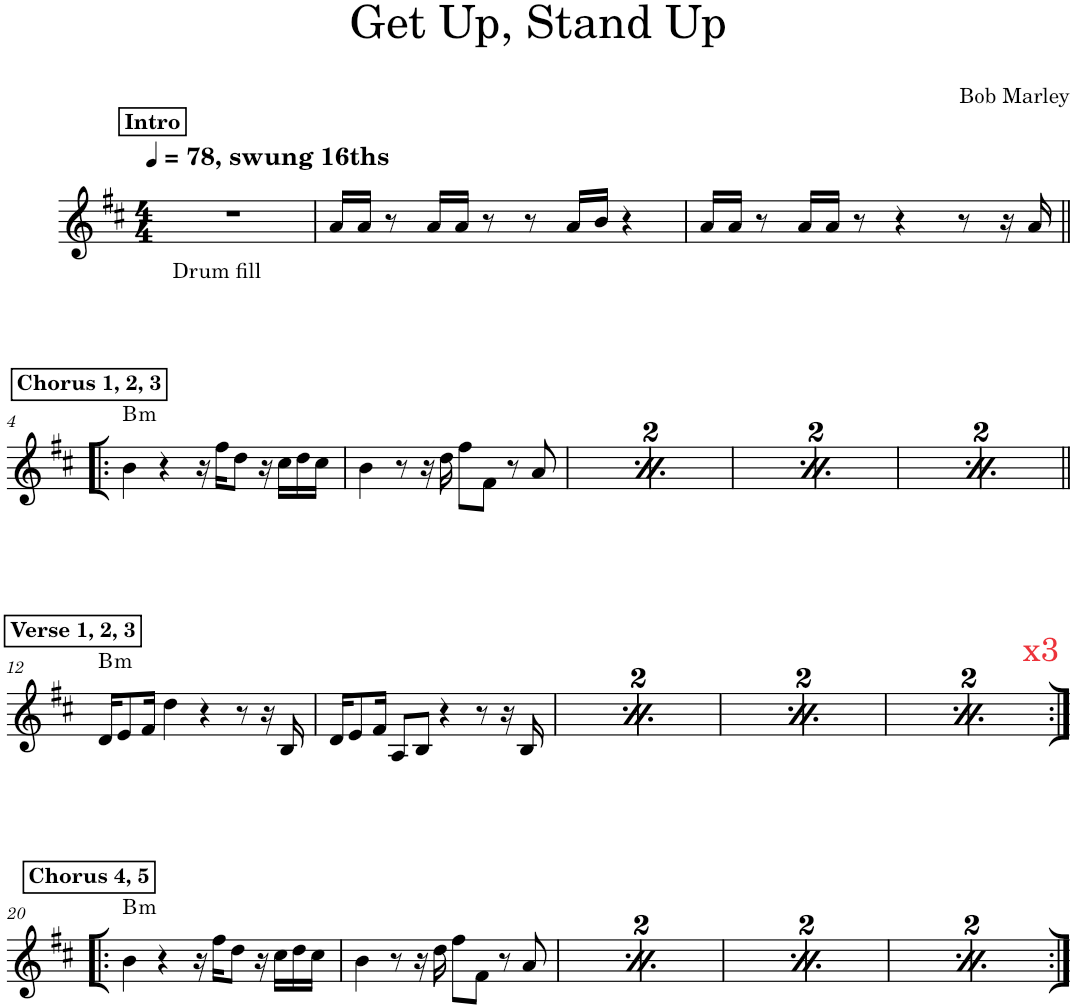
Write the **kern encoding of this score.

**kern	**harte
*part1	*part1
*staff1	*
*I"Piano	*
*I'Pno.	*
*clefG2	*
*k[f#c#]	*
*M4/4	*
*MM78	*
!!LO:REH:place=s1:a:B:cj:t=Intro
=1	=1
!LO:TX:a:B:t=, swung 16ths	!
!LO:TX:b:t=Drum fill	!
1r	.
=2	=2
16a/LL	.
16a/JJ	.
8r	.
16a/LL	.
16a/JJ	.
8r	.
8r	.
16a/LL	.
16b/JJ	.
4r	.
=3	=3
16a/LL	.
16a/JJ	.
8r	.
16a/LL	.
16a/JJ	.
8r	.
4r	.
8r	.
16r	.
16a/	.
!!LO:LB:g=z
!!LO:REH:place=s1:a:B:cj:t=Chorus 1, 2, 3
=4!|:	=4!|:
!	!LO:H:kt=m
4b\	B:min
4r	.
16r	.
16ff#\KL	.
8dd\J	.
16r	.
16cc#\LL	.
16dd\	.
16cc#\JJ	.
=5	=5
4b\	.
8r	.
16r	.
16dd\	.
8ff#\L	.
8f#\J	.
8r	.
8a/	.
!!LO:REH:place=s1:a:B:cj:t=Chorus 1, 2, 3
=6	=6
!	!LO:H:kt=m
4b\	B:min
4r	.
16r	.
16ff#\KL	.
8dd\J	.
16r	.
16cc#\LL	.
16dd\	.
16cc#\JJ	.
=7	=7
4b\	.
8r	.
16r	.
16dd\	.
8ff#\L	.
8f#\J	.
8r	.
8a/	.
!!LO:REH:place=s1:a:B:cj:t=Chorus 1, 2, 3
=8	=8
!	!LO:H:kt=m
4b\	B:min
4r	.
16r	.
16ff#\KL	.
8dd\J	.
16r	.
16cc#\LL	.
16dd\	.
16cc#\JJ	.
=9	=9
4b\	.
8r	.
16r	.
16dd\	.
8ff#\L	.
8f#\J	.
8r	.
8a/	.
!!LO:REH:place=s1:a:B:cj:t=Chorus 1, 2, 3
=10	=10
!	!LO:H:kt=m
4b\	B:min
4r	.
16r	.
16ff#\KL	.
8dd\J	.
16r	.
16cc#\LL	.
16dd\	.
16cc#\JJ	.
=11	=11
4b\	.
8r	.
16r	.
16dd\	.
8ff#\L	.
8f#\J	.
8r	.
8a/	.
!!LO:LB:g=z
!!LO:REH:place=s1:a:B:cj:t=Verse 1, 2, 3
=12||	=12||
!	!LO:H:kt=m
16d/KL	B:min
8e/	.
16f#/Jk	.
4dd\	.
4r	.
8r	.
16r	.
16B/	.
=13	=13
16d/KL	.
8e/	.
16f#/Jk	.
8A/L	.
8B/J	.
4r	.
8r	.
16r	.
16B/	.
!!LO:REH:place=s1:a:B:cj:t=Verse 1, 2, 3
=14	=14
!	!LO:H:kt=m
16d/KL	B:min
8e/	.
16f#/Jk	.
4dd\	.
4r	.
8r	.
16r	.
16B/	.
=15	=15
16d/KL	.
8e/	.
16f#/Jk	.
8A/L	.
8B/J	.
4r	.
8r	.
16r	.
16B/	.
!!LO:REH:place=s1:a:B:cj:t=Verse 1, 2, 3
=16	=16
!	!LO:H:kt=m
16d/KL	B:min
8e/	.
16f#/Jk	.
4dd\	.
4r	.
8r	.
16r	.
16B/	.
=17	=17
16d/KL	.
8e/	.
16f#/Jk	.
8A/L	.
8B/J	.
4r	.
8r	.
16r	.
16B/	.
!!LO:REH:place=s1:a:B:cj:t=Verse 1, 2, 3
=18	=18
!	!LO:H:kt=m
16d/KL	B:min
8e/	.
16f#/Jk	.
4dd\	.
4r	.
8r	.
16r	.
16B/	.
=19	=19
16d/KL	.
8e/	.
16f#/Jk	.
8A/L	.
8B/J	.
4r	.
8r	.
16r	.
16B/	.
!!LO:LB:g=z
!!LO:REH:place=s1:a:B:cj:t=Chorus 4, 5
=20:|!|:	=20:|!|:
!	!LO:H:kt=m
4b\	B:min
4r	.
16r	.
16ff#\KL	.
8dd\J	.
16r	.
16cc#\LL	.
16dd\	.
16cc#\JJ	.
=21	=21
4b\	.
8r	.
16r	.
16dd\	.
8ff#\L	.
8f#\J	.
8r	.
8a/	.
!!LO:REH:place=s1:a:B:cj:t=Chorus 4, 5
=22	=22
!	!LO:H:kt=m
4b\	B:min
4r	.
16r	.
16ff#\KL	.
8dd\J	.
16r	.
16cc#\LL	.
16dd\	.
16cc#\JJ	.
=23	=23
4b\	.
8r	.
16r	.
16dd\	.
8ff#\L	.
8f#\J	.
8r	.
8a/	.
!!LO:REH:place=s1:a:B:cj:t=Chorus 4, 5
=24	=24
!	!LO:H:kt=m
4b\	B:min
4r	.
16r	.
16ff#\KL	.
8dd\J	.
16r	.
16cc#\LL	.
16dd\	.
16cc#\JJ	.
=25	=25
4b\	.
8r	.
16r	.
16dd\	.
8ff#\L	.
8f#\J	.
8r	.
8a/	.
!!LO:REH:place=s1:a:B:cj:t=Chorus 4, 5
=26	=26
!	!LO:H:kt=m
4b\	B:min
4r	.
16r	.
16ff#\KL	.
8dd\J	.
16r	.
16cc#\LL	.
16dd\	.
16cc#\JJ	.
=27	=27
4b\	.
8r	.
16r	.
16dd\	.
8ff#\L	.
8f#\J	.
8r	.
8a/	.
=:|!	=:|!
*-	*-
